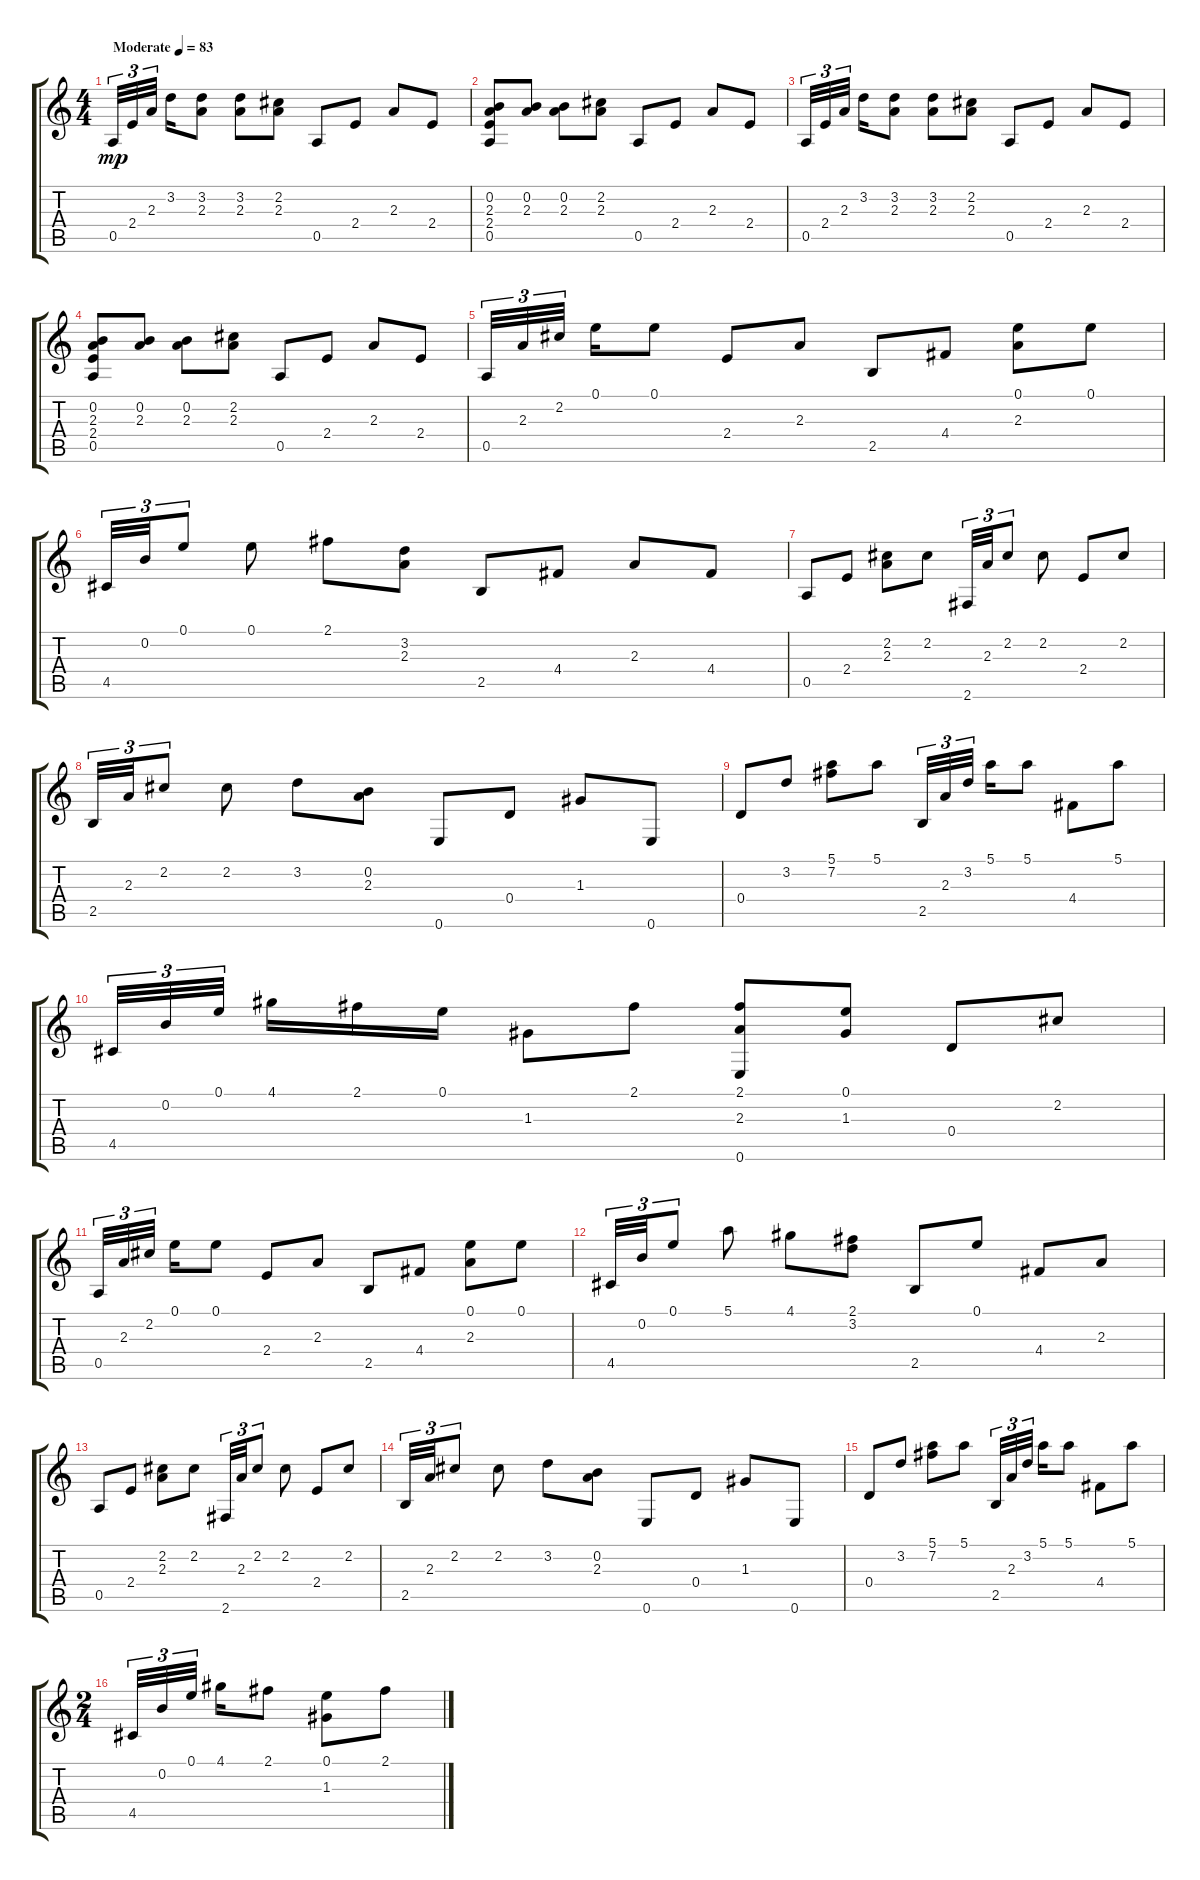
\track "" {instrument acousticguitarnylon}
\staff {score tabs}
\tuning (E4 B3 G3 D3 A2 E2) {hide}
\ts (4 4)
\tempo (83 "Moderate")
\clef g2
\ks c
0.5.32{tu (3 2) dy mp instrument acousticguitarnylon} 2.4.32{tu (3 2)} 2.3.32{tu (3 2) beam splitsecondary} 3.2.16 (3.2 2.3).8 (3.2 2.3).8 (2.2 2.3).8 0.5.8 2.4.8 2.3.8 2.4.8 |
(0.2 2.3 2.4 0.5).8 (0.2 2.3).8 (0.2 2.3).8 (2.2 2.3).8 0.5.8 2.4.8 2.3.8 2.4.8 |
0.5.32{tu (3 2)} 2.4.32{tu (3 2)} 2.3.32{tu (3 2) beam splitsecondary} 3.2.16 (3.2 2.3).8 (3.2 2.3).8 (2.2 2.3).8 0.5.8 2.4.8 2.3.8 2.4.8 |
(0.2 2.3 2.4 0.5).8 (0.2 2.3).8 (0.2 2.3).8 (2.2 2.3).8 0.5.8 2.4.8 2.3.8 2.4.8 |
0.5.32{tu (3 2)} 2.3.32{tu (3 2)} 2.2.32{tu (3 2) beam splitsecondary} 0.1.16 0.1.8 2.4.8 2.3.8 2.5.8 4.4.8 (0.1 2.3).8 0.1.8 |
4.5.32{tu (3 2)} 0.2.32{tu (3 2)} 0.1.8{tu (3 2)} 0.1.8 2.1.8 (3.2 2.3).8 2.5.8 4.4.8 2.3.8 4.4.8 |
0.5.8 2.4.8 (2.2 2.3).8 2.2.8 2.6.32{tu (3 2)} 2.3.32{tu (3 2)} 2.2.8{tu (3 2)} 2.2.8 2.4.8 2.2.8 |
2.5.32{tu (3 2)} 2.3.32{tu (3 2)} 2.2.8{tu (3 2)} 2.2.8 3.2.8 (0.2 2.3).8 0.6.8 0.4.8 1.3.8 0.6.8 |
0.4.8 3.2.8 (5.1 7.2).8 5.1.8 2.5.32{tu (3 2)} 2.3.32{tu (3 2)} 3.2.32{tu (3 2) beam splitsecondary} 5.1.16 5.1.8 4.4.8 5.1.8 |
4.5.32{tu (3 2)} 0.2.32{tu (3 2)} 0.1.32{tu (3 2) beam splitsecondary} 4.1.16 2.1.16 0.1.16 1.3.8 2.1.8 (2.1 2.3 0.6).8 (0.1 1.3).8 0.4.8 2.2.8 |
0.5.32{tu (3 2)} 2.3.32{tu (3 2)} 2.2.32{tu (3 2) beam splitsecondary} 0.1.16 0.1.8 2.4.8 2.3.8 2.5.8 4.4.8 (0.1 2.3).8 0.1.8 |
4.5.32{tu (3 2)} 0.2.32{tu (3 2)} 0.1.8{tu (3 2)} 5.1.8 4.1.8 (2.1 3.2).8 2.5.8 0.1.8 4.4.8 2.3.8 |
0.5.8 2.4.8 (2.2 2.3).8 2.2.8 2.6.32{tu (3 2)} 2.3.32{tu (3 2)} 2.2.8{tu (3 2)} 2.2.8 2.4.8 2.2.8 |
2.5.32{tu (3 2)} 2.3.32{tu (3 2)} 2.2.8{tu (3 2)} 2.2.8 3.2.8 (0.2 2.3).8 0.6.8 0.4.8 1.3.8 0.6.8 |
0.4.8 3.2.8 (5.1 7.2).8 5.1.8 2.5.32{tu (3 2)} 2.3.32{tu (3 2)} 3.2.32{tu (3 2) beam splitsecondary} 5.1.16 5.1.8 4.4.8 5.1.8 |
\ts (2 4)
4.5.32{tu (3 2)} 0.2.32{tu (3 2)} 0.1.32{tu (3 2) beam splitsecondary} 4.1.16 2.1.8 (0.1 1.3).8 2.1.8
